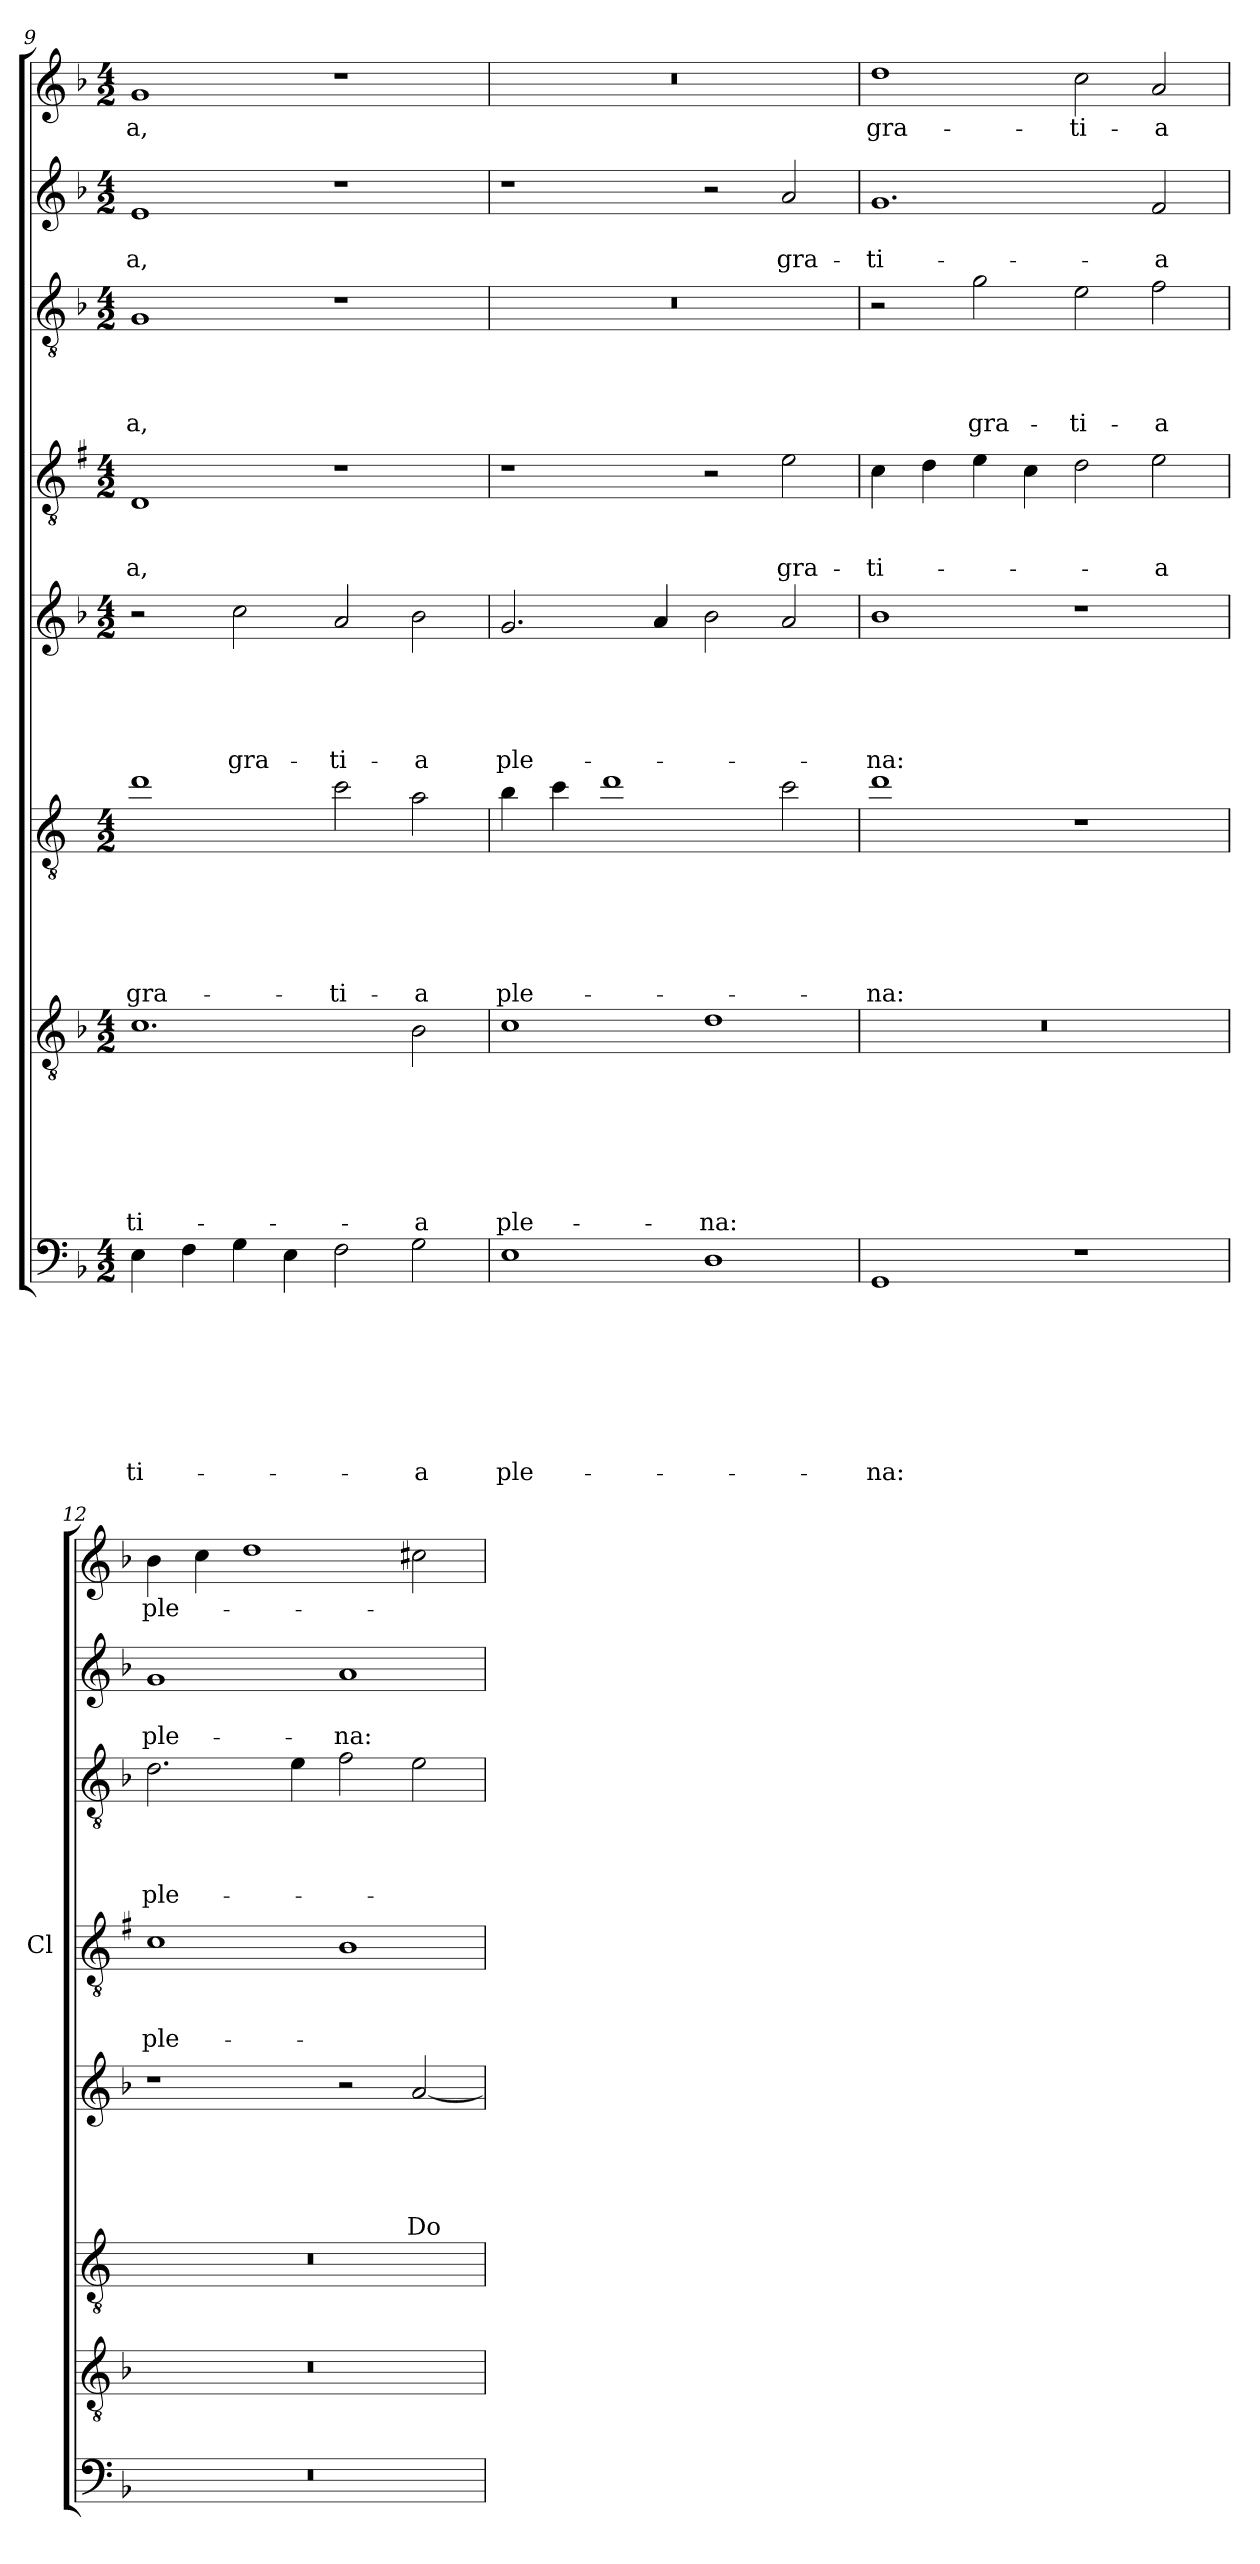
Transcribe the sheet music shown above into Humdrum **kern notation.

**kern	**text	**text	**text	**text	**text	**text	**text	**text	**kern	**text	**text	**text	**text	**text	**text	**text	**kern	**text	**text	**text	**text	**text	**text	**kern	**text	**text	**text	**text	**text	**kern	**text	**text	**text	**kern	**text	**text	**text	**text	**kern	**text	**text	**kern	**text
*part8	*part8	*part8	*part8	*part8	*part8	*part8	*part8	*part8	*part7	*part7	*part7	*part7	*part7	*part7	*part7	*part7	*part6	*part6	*part6	*part6	*part6	*part6	*part6	*part5	*part5	*part5	*part5	*part5	*part5	*part4	*part4	*part4	*part4	*part3	*part3	*part3	*part3	*part3	*part2	*part2	*part2	*part1	*part1
*staff8	*staff8	*staff8	*staff8	*staff8	*staff8	*staff8	*staff8	*staff8	*staff7	*staff7	*staff7	*staff7	*staff7	*staff7	*staff7	*staff7	*staff6	*staff6	*staff6	*staff6	*staff6	*staff6	*staff6	*staff5	*staff5	*staff5	*staff5	*staff5	*staff5	*staff4	*staff4	*staff4	*staff4	*staff3	*staff3	*staff3	*staff3	*staff3	*staff2	*staff2	*staff2	*staff1	*staff1
*	*	*	*	*	*	*	*	*	*	*	*	*	*	*	*	*	*	*	*	*	*	*	*	*	*	*	*	*	*	*I'Cl	*	*	*	*	*	*	*	*	*	*	*	*	*
*clefF4	*	*	*	*	*	*	*	*	*clefGv2	*	*	*	*	*	*	*	*clefGv2	*	*	*	*	*	*	*clefG2	*	*	*	*	*	*clefGv2	*	*	*	*clefGv2	*	*	*	*	*clefG2	*	*	*clefG2	*
*	*	*	*	*	*	*	*	*	*	*	*	*	*	*	*	*	*ITrd4c7	*	*	*	*	*	*	*	*	*	*	*	*	*ITrd1c2	*	*	*	*	*	*	*	*	*	*	*	*	*
*k[b-]	*	*	*	*	*	*	*	*	*k[b-]	*	*	*	*	*	*	*	*k[b-]	*	*	*	*	*	*	*k[b-]	*	*	*	*	*	*k[b-]	*	*	*	*k[b-]	*	*	*	*	*k[b-]	*	*	*k[b-]	*
*F:	*	*	*	*	*	*	*	*	*F:	*	*	*	*	*	*	*	*F:	*	*	*	*	*	*	*F:	*	*	*	*	*	*F:	*	*	*	*F:	*	*	*	*	*F:	*	*	*F:	*
*M4/2	*	*	*	*	*	*	*	*	*M4/2	*	*	*	*	*	*	*	*M4/2	*	*	*	*	*	*	*M4/2	*	*	*	*	*	*M4/2	*	*	*	*M4/2	*	*	*	*	*M4/2	*	*	*M4/2	*
=9	=9	=9	=9	=9	=9	=9	=9	=9	=9	=9	=9	=9	=9	=9	=9	=9	=9	=9	=9	=9	=9	=9	=9	=9	=9	=9	=9	=9	=9	=9	=9	=9	=9	=9	=9	=9	=9	=9	=9	=9	=9	=9	=9
!	!	!	!	!	!	!	!	!LO:LY:b	!	!	!	!	!	!	!	!LO:LY:b	!	!	!	!	!	!	!LO:LY:b	!	!	!	!	!	!	!	!	!	!LO:LY:b	!	!	!	!	!LO:LY:b	!	!	!LO:LY:b	!	!LO:LY:b
4E\	.	.	.	.	.	.	.	-ti-	1.c	.	.	.	.	.	.	-ti-	1g	.	.	.	.	.	gra-	2r	.	.	.	.	.	1C	.	.	-a,	1G	.	.	.	-a,	1e	.	-a,	1g	-a,
4F\	.	.	.	.	.	.	.	.	.	.	.	.	.	.	.	.	.	.	.	.	.	.	.	.	.	.	.	.	.	.	.	.	.	.	.	.	.	.	.	.	.	.	.
!	!	!	!	!	!	!	!	!	!	!	!	!	!	!	!	!	!	!	!	!	!	!	!	!	!	!	!	!	!LO:LY:b	!	!	!	!	!	!	!	!	!	!	!	!	!	!
4G\	.	.	.	.	.	.	.	.	.	.	.	.	.	.	.	.	.	.	.	.	.	.	.	2cc\	.	.	.	.	gra-	.	.	.	.	.	.	.	.	.	.	.	.	.	.
4E\	.	.	.	.	.	.	.	.	.	.	.	.	.	.	.	.	.	.	.	.	.	.	.	.	.	.	.	.	.	.	.	.	.	.	.	.	.	.	.	.	.	.	.
!	!	!	!	!	!	!	!	!	!	!	!	!	!	!	!	!	!	!	!	!	!	!	!LO:LY:b	!	!	!	!	!	!LO:LY:b	!	!	!	!	!	!	!	!	!	!	!	!	!	!
2F\	.	.	.	.	.	.	.	.	.	.	.	.	.	.	.	.	2f\	.	.	.	.	.	-ti-	2a/	.	.	.	.	-ti-	1r	.	.	.	1r	.	.	.	.	1r	.	.	1r	.
!	!	!	!	!	!	!	!	!LO:LY:b	!	!	!	!	!	!	!	!LO:LY:b	!	!	!	!	!	!	!LO:LY:b	!	!	!	!	!	!LO:LY:b	!	!	!	!	!	!	!	!	!	!	!	!	!	!
2G\	.	.	.	.	.	.	.	-a	2B-\	.	.	.	.	.	.	-a	2d\	.	.	.	.	.	-a	2b-\	.	.	.	.	-a	.	.	.	.	.	.	.	.	.	.	.	.	.	.
=10	=10	=10	=10	=10	=10	=10	=10	=10	=10	=10	=10	=10	=10	=10	=10	=10	=10	=10	=10	=10	=10	=10	=10	=10	=10	=10	=10	=10	=10	=10	=10	=10	=10	=10	=10	=10	=10	=10	=10	=10	=10	=10	=10
!	!	!	!	!	!	!	!	!LO:LY:b	!	!	!	!	!	!	!	!LO:LY:b	!	!	!	!	!	!	!LO:LY:b	!	!	!	!	!	!LO:LY:b	!	!	!	!	!	!	!	!	!	!	!	!	!	!
1E	.	.	.	.	.	.	.	ple-	1c	.	.	.	.	.	.	ple-	4e\	.	.	.	.	.	ple-	2.g/	.	.	.	.	ple-	1r	.	.	.	0r	.	.	.	.	1r	.	.	0r	.
.	.	.	.	.	.	.	.	.	.	.	.	.	.	.	.	.	4f\	.	.	.	.	.	.	.	.	.	.	.	.	.	.	.	.	.	.	.	.	.	.	.	.	.	.
.	.	.	.	.	.	.	.	.	.	.	.	.	.	.	.	.	1g	.	.	.	.	.	.	.	.	.	.	.	.	.	.	.	.	.	.	.	.	.	.	.	.	.	.
.	.	.	.	.	.	.	.	.	.	.	.	.	.	.	.	.	.	.	.	.	.	.	.	4a/	.	.	.	.	.	.	.	.	.	.	.	.	.	.	.	.	.	.	.
!	!	!	!	!	!	!	!	!	!	!	!	!	!	!	!	!LO:LY:b	!	!	!	!	!	!	!	!	!	!	!	!	!	!	!	!	!	!	!	!	!	!	!	!	!	!	!
1D	.	.	.	.	.	.	.	.	1d	.	.	.	.	.	.	-na:	.	.	.	.	.	.	.	2b-\	.	.	.	.	.	2r	.	.	.	.	.	.	.	.	2r	.	.	.	.
!	!	!	!	!	!	!	!	!	!	!	!	!	!	!	!	!	!	!	!	!	!	!	!	!	!	!	!	!	!	!	!	!	!LO:LY:b	!	!	!	!	!	!	!	!LO:LY:b	!	!
.	.	.	.	.	.	.	.	.	.	.	.	.	.	.	.	.	2f\	.	.	.	.	.	.	2a/	.	.	.	.	.	2d\	.	.	gra-	.	.	.	.	.	2a/	.	gra-	.	.
=11	=11	=11	=11	=11	=11	=11	=11	=11	=11	=11	=11	=11	=11	=11	=11	=11	=11	=11	=11	=11	=11	=11	=11	=11	=11	=11	=11	=11	=11	=11	=11	=11	=11	=11	=11	=11	=11	=11	=11	=11	=11	=11	=11
!	!	!	!	!	!	!	!	!LO:LY:b	!	!	!	!	!	!	!	!	!	!	!	!	!	!	!LO:LY:b	!	!	!	!	!	!LO:LY:b	!	!	!	!LO:LY:b	!	!	!	!	!	!	!	!LO:LY:b	!	!LO:LY:b
1GG	.	.	.	.	.	.	.	-na:	0r	.	.	.	.	.	.	.	1g	.	.	.	.	.	-na:	1b-	.	.	.	.	-na:	4B-\	.	.	-ti-	2r	.	.	.	.	1.g	.	-ti-	1dd	gra-
.	.	.	.	.	.	.	.	.	.	.	.	.	.	.	.	.	.	.	.	.	.	.	.	.	.	.	.	.	.	4c\	.	.	.	.	.	.	.	.	.	.	.	.	.
!	!	!	!	!	!	!	!	!	!	!	!	!	!	!	!	!	!	!	!	!	!	!	!	!	!	!	!	!	!	!	!	!	!	!	!	!	!	!LO:LY:b	!	!	!	!	!
.	.	.	.	.	.	.	.	.	.	.	.	.	.	.	.	.	.	.	.	.	.	.	.	.	.	.	.	.	.	4d\	.	.	.	2g\	.	.	.	gra-	.	.	.	.	.
.	.	.	.	.	.	.	.	.	.	.	.	.	.	.	.	.	.	.	.	.	.	.	.	.	.	.	.	.	.	4B-\	.	.	.	.	.	.	.	.	.	.	.	.	.
!	!	!	!	!	!	!	!	!	!	!	!	!	!	!	!	!	!	!	!	!	!	!	!	!	!	!	!	!	!	!	!	!	!	!	!	!	!	!LO:LY:b	!	!	!	!	!LO:LY:b
1r	.	.	.	.	.	.	.	.	.	.	.	.	.	.	.	.	1r	.	.	.	.	.	.	1r	.	.	.	.	.	2c\	.	.	.	2e\	.	.	.	-ti-	.	.	.	2cc\	-ti-
!	!	!	!	!	!	!	!	!	!	!	!	!	!	!	!	!	!	!	!	!	!	!	!	!	!	!	!	!	!	!	!	!	!LO:LY:b	!	!	!	!	!LO:LY:b	!	!	!LO:LY:b	!	!LO:LY:b
.	.	.	.	.	.	.	.	.	.	.	.	.	.	.	.	.	.	.	.	.	.	.	.	.	.	.	.	.	.	2d\	.	.	-a	2f\	.	.	.	-a	2f/	.	-a	2a/	-a
!!LO:PB:g=z
=12	=12	=12	=12	=12	=12	=12	=12	=12	=12	=12	=12	=12	=12	=12	=12	=12	=12	=12	=12	=12	=12	=12	=12	=12	=12	=12	=12	=12	=12	=12	=12	=12	=12	=12	=12	=12	=12	=12	=12	=12	=12	=12	=12
!	!	!	!	!	!	!	!	!	!	!	!	!	!	!	!	!	!	!	!	!	!	!	!	!	!	!	!	!	!	!	!	!	!LO:LY:b	!	!	!	!	!LO:LY:b	!	!	!LO:LY:b	!	!LO:LY:b
0r	.	.	.	.	.	.	.	.	0r	.	.	.	.	.	.	.	0r	.	.	.	.	.	.	1r	.	.	.	.	.	1B-	.	.	ple-	2.d\	.	.	.	ple-	1g	.	ple-	4b-\	ple-
.	.	.	.	.	.	.	.	.	.	.	.	.	.	.	.	.	.	.	.	.	.	.	.	.	.	.	.	.	.	.	.	.	.	.	.	.	.	.	.	.	.	4cc\	.
.	.	.	.	.	.	.	.	.	.	.	.	.	.	.	.	.	.	.	.	.	.	.	.	.	.	.	.	.	.	.	.	.	.	.	.	.	.	.	.	.	.	1dd	.
.	.	.	.	.	.	.	.	.	.	.	.	.	.	.	.	.	.	.	.	.	.	.	.	.	.	.	.	.	.	.	.	.	.	4e\	.	.	.	.	.	.	.	.	.
!	!	!	!	!	!	!	!	!	!	!	!	!	!	!	!	!	!	!	!	!	!	!	!	!	!	!	!	!	!	!	!	!	!	!	!	!	!	!	!	!	!LO:LY:b	!	!
.	.	.	.	.	.	.	.	.	.	.	.	.	.	.	.	.	.	.	.	.	.	.	.	2r	.	.	.	.	.	1A	.	.	.	2f\	.	.	.	.	1a	.	-na:	.	.
!	!	!	!	!	!	!	!	!	!	!	!	!	!	!	!	!	!	!	!	!	!	!	!	!	!	!	!	!	!LO:LY:b	!	!	!	!	!	!	!	!	!	!	!	!	!	!
.	.	.	.	.	.	.	.	.	.	.	.	.	.	.	.	.	.	.	.	.	.	.	.	[2a/	.	.	.	.	Do-	.	.	.	.	2e\	.	.	.	.	.	.	.	2cc#X\	.
=	=	=	=	=	=	=	=	=	=	=	=	=	=	=	=	=	=	=	=	=	=	=	=	=	=	=	=	=	=	=	=	=	=	=	=	=	=	=	=	=	=	=	=
*-	*-	*-	*-	*-	*-	*-	*-	*-	*-	*-	*-	*-	*-	*-	*-	*-	*-	*-	*-	*-	*-	*-	*-	*-	*-	*-	*-	*-	*-	*-	*-	*-	*-	*-	*-	*-	*-	*-	*-	*-	*-	*-	*-
